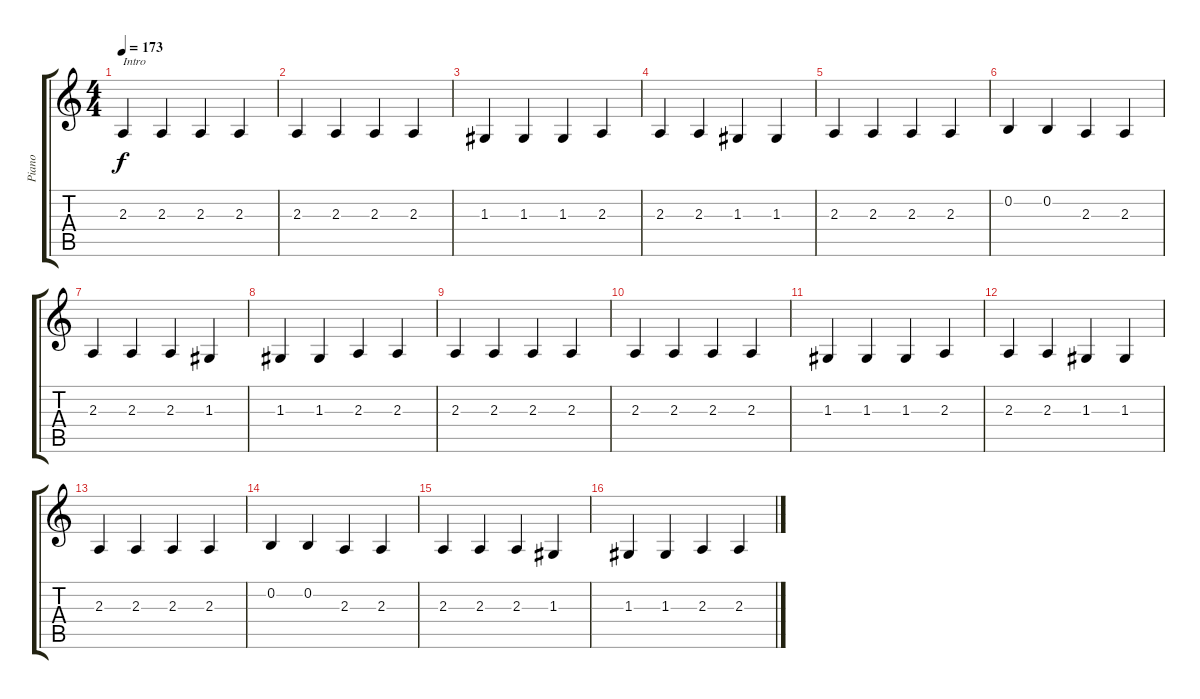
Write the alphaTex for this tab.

\track ("Piano" "Piano") {instrument acousticgrandpiano}
\staff {score tabs}
\tuning (E4 B3 G3 D3 A2 E2) {hide}
\ts (4 4)
\tempo 173
\clef g2
\ks c
2.3.4{txt "Intro" dy f instrument acousticgrandpiano} 2.3.4 2.3.4 2.3.4 |
2.3.4 2.3.4 2.3.4 2.3.4 |
1.3.4 1.3.4 1.3.4 2.3.4 |
2.3.4 2.3.4 1.3.4 1.3.4 |
2.3.4 2.3.4 2.3.4 2.3.4 |
0.2.4 0.2.4 2.3.4 2.3.4 |
2.3.4 2.3.4 2.3.4 1.3.4 |
1.3.4 1.3.4 2.3.4 2.3.4 |
2.3.4 2.3.4 2.3.4 2.3.4 |
2.3.4 2.3.4 2.3.4 2.3.4 |
1.3.4 1.3.4 1.3.4 2.3.4 |
2.3.4 2.3.4 1.3.4 1.3.4 |
2.3.4 2.3.4 2.3.4 2.3.4 |
0.2.4 0.2.4 2.3.4 2.3.4 |
2.3.4 2.3.4 2.3.4 1.3.4 |
1.3.4 1.3.4 2.3.4 2.3.4
